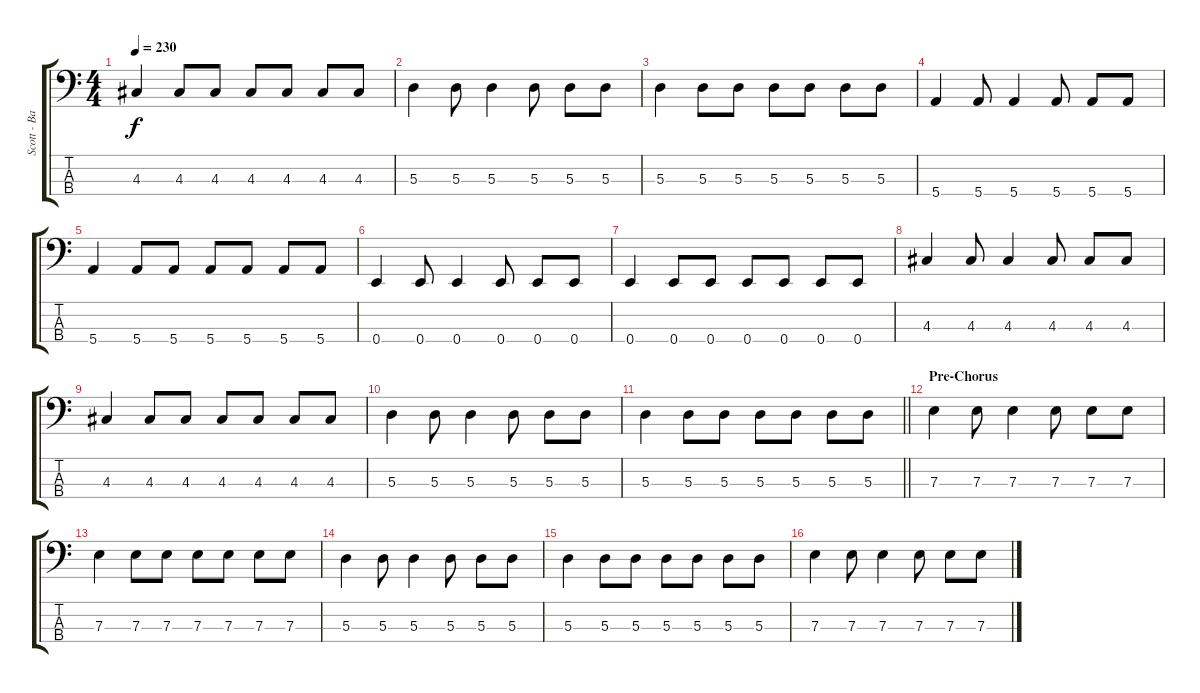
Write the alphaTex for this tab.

\track ("Scott - Bass" "Scott - Ba") {instrument electricbasspick}
\staff {score tabs}
\tuning (G2 D2 A1 E1) {hide}
\ts (4 4)
\tempo 230
\clef f4
\ks c
4.3.4{dy f} 4.3.8 4.3.8 4.3.8 4.3.8 4.3.8 4.3.8 |
5.3.4 5.3.8 5.3.4 5.3.8 5.3.8 5.3.8 |
5.3.4 5.3.8 5.3.8 5.3.8 5.3.8 5.3.8 5.3.8 |
5.4.4 5.4.8 5.4.4 5.4.8 5.4.8 5.4.8 |
5.4.4 5.4.8 5.4.8 5.4.8 5.4.8 5.4.8 5.4.8 |
0.4.4 0.4.8 0.4.4 0.4.8 0.4.8 0.4.8 |
0.4.4 0.4.8 0.4.8 0.4.8 0.4.8 0.4.8 0.4.8 |
4.3.4 4.3.8 4.3.4 4.3.8 4.3.8 4.3.8 |
4.3.4 4.3.8 4.3.8 4.3.8 4.3.8 4.3.8 4.3.8 |
5.3.4 5.3.8 5.3.4 5.3.8 5.3.8 5.3.8 |
\barLineRight lightlight
5.3.4 5.3.8 5.3.8 5.3.8 5.3.8 5.3.8 5.3.8 |
\section ("" "Pre-Chorus")
7.3.4 7.3.8 7.3.4 7.3.8 7.3.8 7.3.8 |
7.3.4 7.3.8 7.3.8 7.3.8 7.3.8 7.3.8 7.3.8 |
5.3.4 5.3.8 5.3.4 5.3.8 5.3.8 5.3.8 |
5.3.4 5.3.8 5.3.8 5.3.8 5.3.8 5.3.8 5.3.8 |
7.3.4 7.3.8 7.3.4 7.3.8 7.3.8 7.3.8
